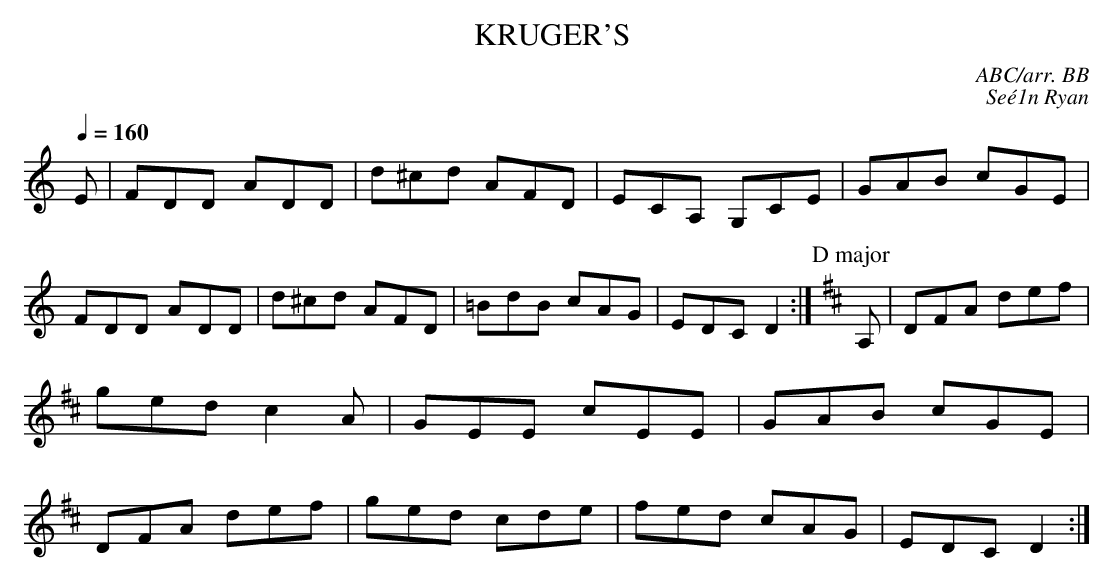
X:1
T:KRUGER'S \
C:ABC/arr. BB\
C:Se\'e1n Ryan\
Q:1/4=160\
L:1/8\
M:6/8\
K:Ddor\
E|FDD ADD|d^cd AFD|ECA, G,CE|GAB cGE|\
FDD ADD|d^cd AFD|=BdB cAG|EDC D2:|\
P:D major\
K:D\
A,|DFA def|ged c2A|GEE cEE|GAB cGE|\
DFA def|ged cde|fed cAG|EDC D2:|\
\
\
\
